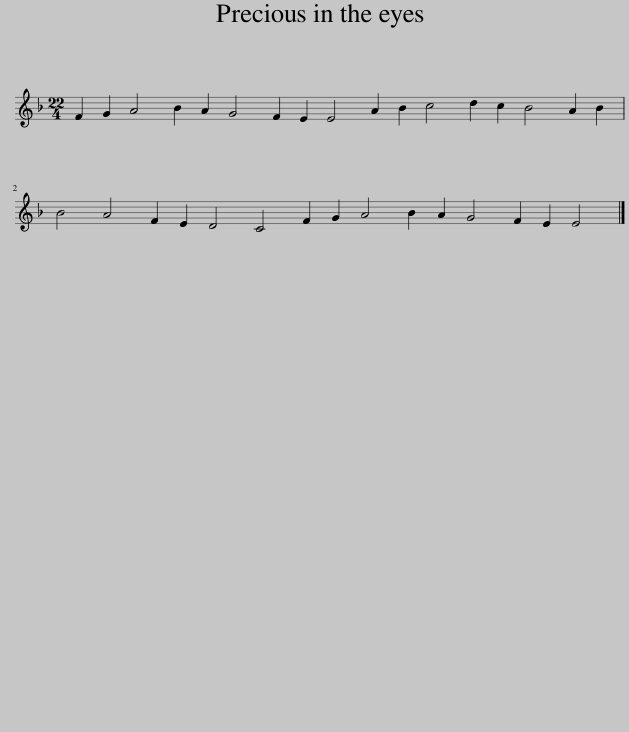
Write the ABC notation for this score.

X:1
L:1/8
M:22/4
I:linebreak $
K:F
V:1 treble
V:1
 F2 G2 A4 B2 A2 G4 F2 E2 E4 A2 B2 c4 d2 c2 B4 A2 B2 |$ B4 A4 F2 E2 D4 C4 F2 G2 A4 B2 A2 G4 F2 E2 E4 |] %2
